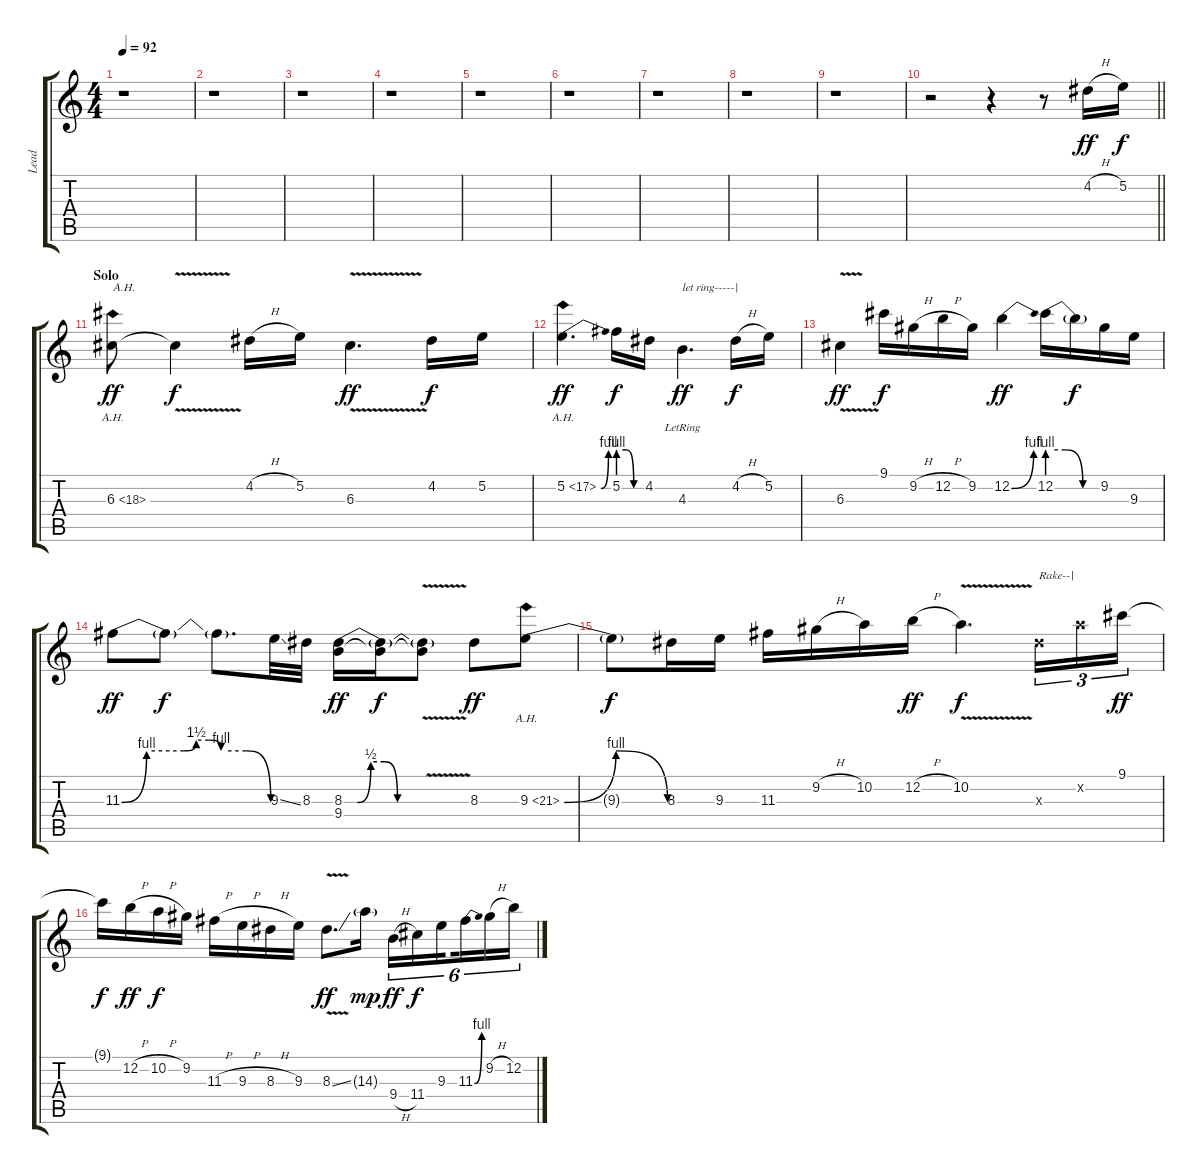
\track ("Lead" "Lead") {instrument overdrivenguitar}
\staff {score tabs}
\tuning (E4 B3 G3 D3 A2 E2) {hide}
\ts (4 4)
\tempo 92
\clef g2
\ks c
r.1{dy ff} |
r.1 |
r.1 |
r.1 |
r.1 |
r.1 |
r.1 |
r.1 |
r.1 |
\barLineRight lightlight
r.2 r.4 r.8 4.2{h}.16 5.2.16{dy f} |
\section ("" "Solo")
6.3{ah 12}.8{txt "A.H." dy ff} 6.3{v t}.4{dy f} 4.2{h}.16 5.2.16 6.3{v}.4{d dy ff} 4.2.16{dy f} 5.2.16 |
5.2{be (bend 0 0 60 4) ah 12}.4{d dy ff} 5.2{be (custom 0 4 20 4 40 0 60 0)}.16{dy f} 4.2.16 4.3{lr}.4{d txt "let ring-----|" dy ff} 4.2{h}.16{dy f} 5.2.16 |
6.3{v}.4{dy ff} 9.1.16{dy f} 9.2{h}.16 12.2{h}.16 9.2.16 12.2{be (bend 0 0 60 4)}.4{dy ff} 12.2{be (custom 0 4 20 4 40 0 60 0)}.16 12.2{t}.16{dy f} 9.2.16 9.3.16 |
11.3{be (custom 0 0 10 4 25 4 30 6 35 6 40 4 50 4 60 0)}.8{dy ff} 11.3{t}.8{dy f} 11.3{t}.8{d} 9.3{ss}.32 8.3.32 (8.3{be (custom 0 0 10 0 20 2 30 2 40 0 60 0)} 9.4).16{dy ff} (8.3{t} 9.4{t}).16{dy f} (8.3{v t} 9.4{v t}).8 8.3.8{dy ff} 9.3{be (bendrelease 0 0 10 4 35 4 60 0) ah 12}.8 |
9.3{t}.8{dy f} 8.3.16 9.3.16 11.3.16 9.2{h}.16 10.2.16 12.2{h}.16{dy ff} 10.2{v}.4{d dy f} 8.3{x}.16{tu (3 2) txt "Rake--|"} 10.2{x}.16{tu (3 2)} 9.1.16{tu (3 2) dy ff} |
9.1{t}.16{dy f} 12.2{h}.16{dy ff} 10.2{h}.16{dy f} 9.2.16 11.3{h}.16 9.3{h}.16 8.3{h}.16 9.3.16 8.3{v ss}.8{d dy ff} 14.3{g}.16{dy mp} 9.4{h}.16{tu (6 4) dy ff} 11.4.16{tu (6 4) dy f} 9.3.16{tu (6 4) beam splitsecondary} 11.3{be (bend 0 0 60 4)}.16{tu (6 4)} 9.2{h}.16{tu (6 4)} 12.2.16{tu (6 4)}
